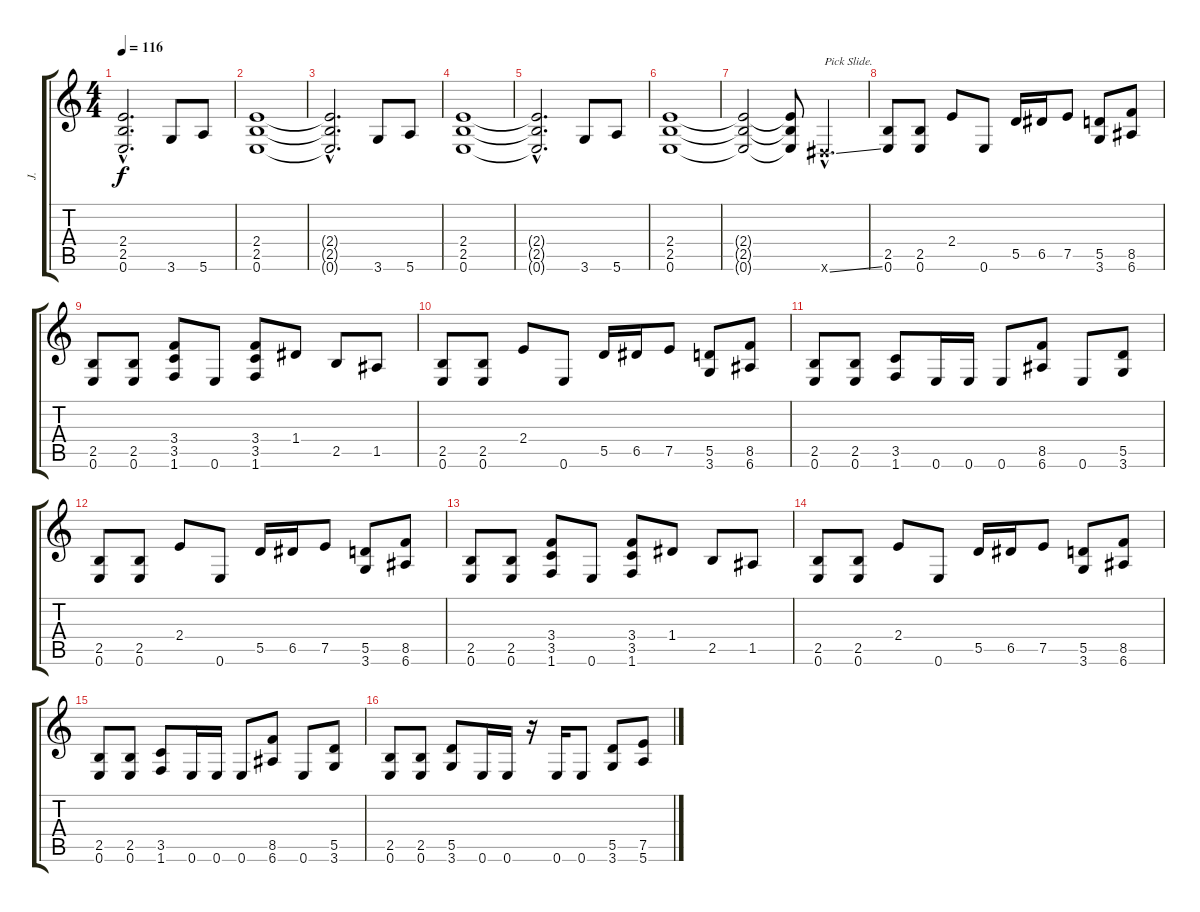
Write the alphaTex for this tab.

\track ("J." "J.") {instrument distortionguitar}
\staff {score tabs}
\tuning (E4 B3 G3 D3 A2 E2) {hide}
\ts (4 4)
\tempo 116
\clef g2
\ks c
(2.4{hac t} 2.5{hac t} 0.6{hac t}).2{d dy f} 3.6.8 5.6.8 |
(2.4 2.5 0.6).1 |
(2.4{hac t} 2.5{hac t} 0.6{hac t}).2{d} 3.6.8 5.6.8 |
(2.4 2.5 0.6).1 |
(2.4{hac t} 2.5{hac t} 0.6{hac t}).2{d} 3.6.8 5.6.8 |
(2.4 2.5 0.6).1 |
(2.4{t} 2.5{t} 0.6{t}).2 (2.4{t} 2.5{t} 0.6{t}).8 -1.6{ss hac x}.4{d txt "Pick Slide."} |
(2.5 0.6).8 (2.5 0.6).8 2.4.8 0.6.8 5.5.16 6.5.16 7.5.8 (5.5 3.6).8 (8.5 6.6).8 |
(2.5 0.6).8 (2.5 0.6).8 (3.4 3.5 1.6).8 0.6.8 (3.4 3.5 1.6).8 1.4.8 2.5.8 1.5.8 |
(2.5 0.6).8 (2.5 0.6).8 2.4.8 0.6.8 5.5.16 6.5.16 7.5.8 (5.5 3.6).8 (8.5 6.6).8 |
(2.5 0.6).8 (2.5 0.6).8 (3.5 1.6).8 0.6.16 0.6.16 0.6.8 (8.5 6.6).8 0.6.8 (5.5 3.6).8 |
(2.5 0.6).8 (2.5 0.6).8 2.4.8 0.6.8 5.5.16 6.5.16 7.5.8 (5.5 3.6).8 (8.5 6.6).8 |
(2.5 0.6).8 (2.5 0.6).8 (3.4 3.5 1.6).8 0.6.8 (3.4 3.5 1.6).8 1.4.8 2.5.8 1.5.8 |
(2.5 0.6).8 (2.5 0.6).8 2.4.8 0.6.8 5.5.16 6.5.16 7.5.8 (5.5 3.6).8 (8.5 6.6).8 |
(2.5 0.6).8 (2.5 0.6).8 (3.5 1.6).8 0.6.16 0.6.16 0.6.8 (8.5 6.6).8 0.6.8 (5.5 3.6).8 |
(2.5 0.6).8 (2.5 0.6).8 (5.5 3.6).8 0.6.16 0.6.16 r.16 0.6.16 0.6.8 (5.5 3.6).8 (7.5 5.6).8
